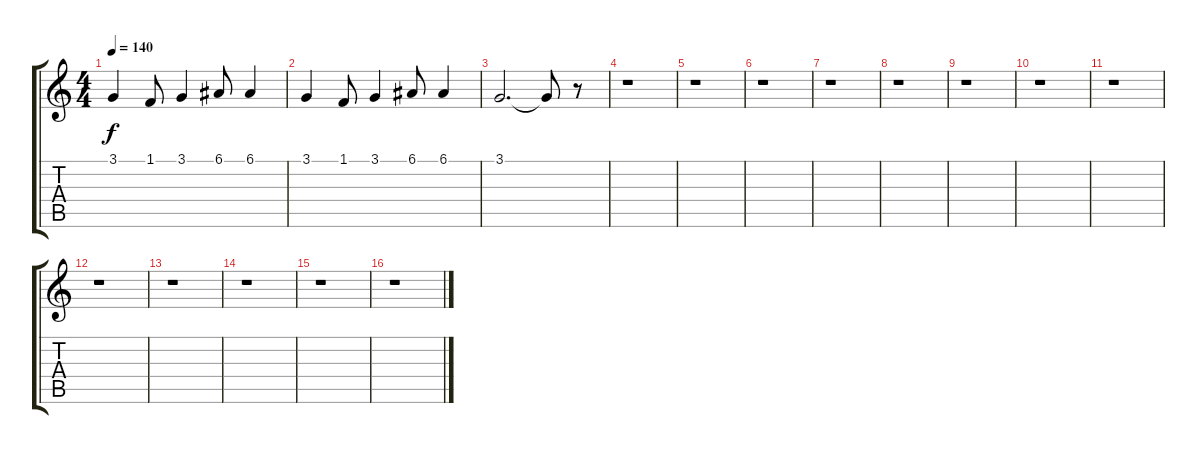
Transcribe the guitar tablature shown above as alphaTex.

\track "" {instrument lead3calliope}
\staff {score tabs}
\tuning (E4 B3 G3 D3 A2 E2) {hide}
\ts (4 4)
\tempo 140
\clef g2
\ks c
3.1.4{dy f} 1.1.8 3.1.4 6.1.8 6.1.4 |
3.1.4 1.1.8 3.1.4 6.1.8 6.1.4 |
3.1.2{d} 3.1{t}.8 r.8 |
r.1 |
r.1 |
r.1 |
r.1 |
r.1 |
r.1 |
r.1 |
r.1 |
r.1 |
r.1 |
r.1 |
r.1 |
r.1
